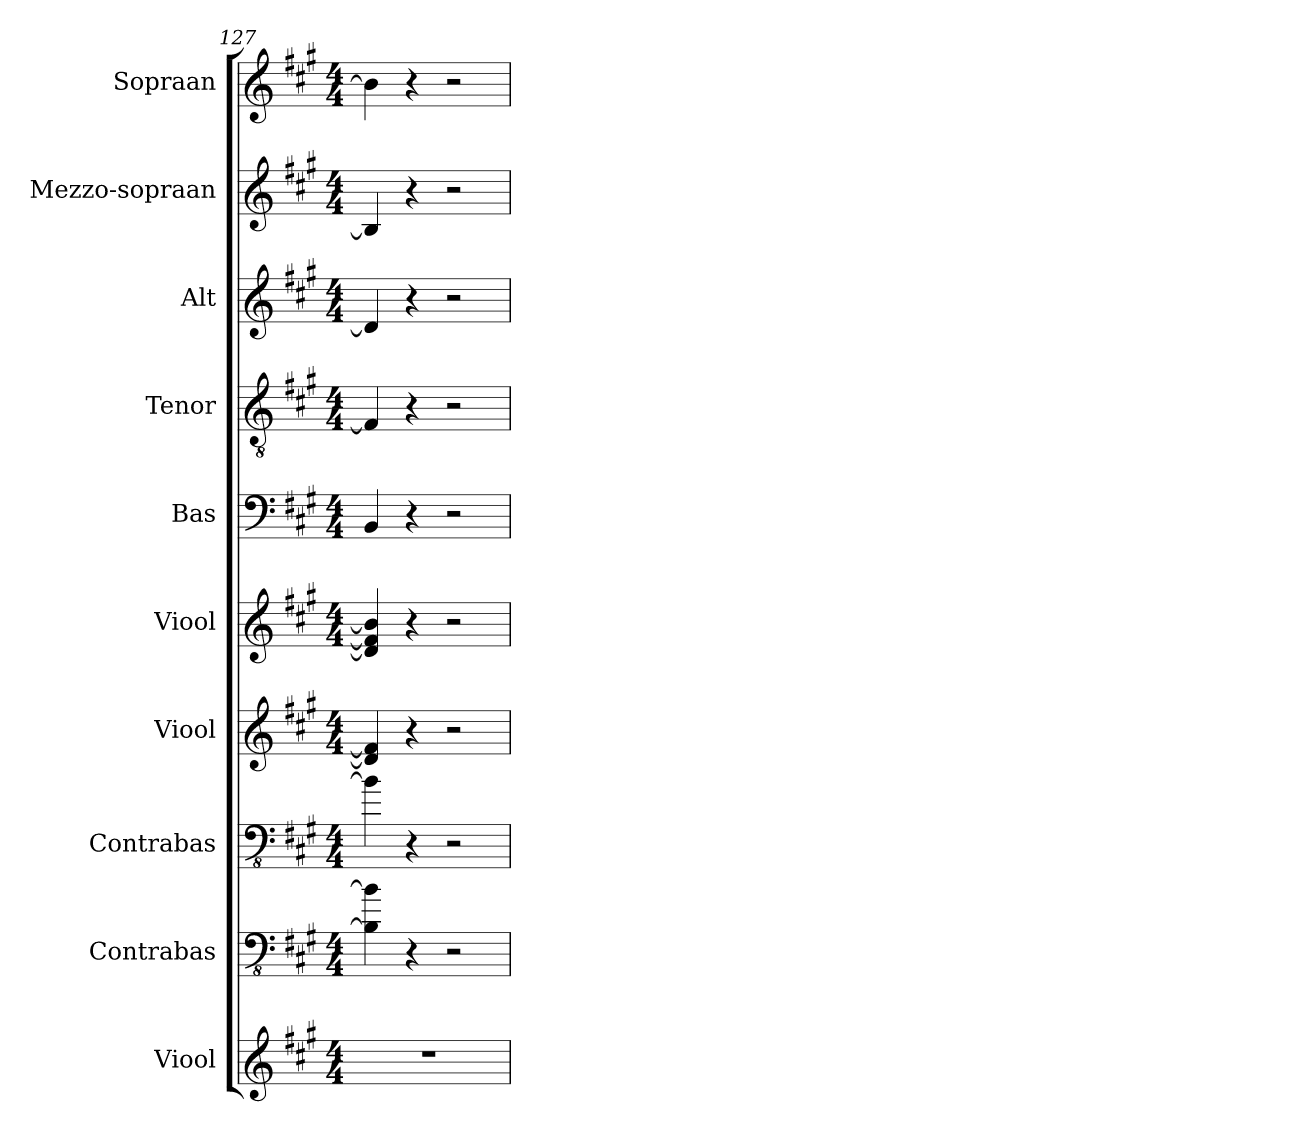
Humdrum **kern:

**kern	**kern	**kern	**kern	**kern	**kern	**kern	**kern	**kern	**kern
*part10	*part9	*part8	*part7	*part6	*part5	*part4	*part3	*part2	*part1
*staff10	*staff9	*staff8	*staff7	*staff6	*staff5	*staff4	*staff3	*staff2	*staff1
*I"Viool	*I"Contrabas	*I"Contrabas	*I"Viool	*I"Viool	*I"Bas	*I"Tenor	*I"Alt	*I"Mezzo-sopraan	*I"Sopraan
*	*I'Ca. Bs.	*I'Ca. Bs.	*	*	*I'Bs.	*I'T.	*I'A.	*I'Mz. S.	*I'S.
*clefG2	*clefFv4	*clefFv4	*clefG2	*clefG2	*clefF4	*clefGv2	*clefG2	*clefG2	*clefG2
*	*ITrd7c12	*ITrd7c12	*	*	*	*	*	*	*
*k[f#c#g#]	*k[f#c#g#]	*k[f#c#g#]	*k[f#c#g#]	*k[f#c#g#]	*k[f#c#g#]	*k[f#c#g#]	*k[f#c#g#]	*k[f#c#g#]	*k[f#c#g#]
*M4/4	*M4/4	*M4/4	*M4/4	*M4/4	*M4/4	*M4/4	*M4/4	*M4/4	*M4/4
=127	=127	=127	=127	=127	=127	=127	=127	=127	=127
1r	4BBB\] 4BB\]	4BB\]	4d#/] 4f#/]	4d#/] 4f#/] 4b/]	4BB/	4F#/]	4d#/]	4B/]	4b\]
.	4r	4r	4r	4r	4r	4r	4r	4r	4r
.	2r	2r	2r	2r	2r	2r	2r	2r	2r
=	=	=	=	=	=	=	=	=	=
*-	*-	*-	*-	*-	*-	*-	*-	*-	*-
